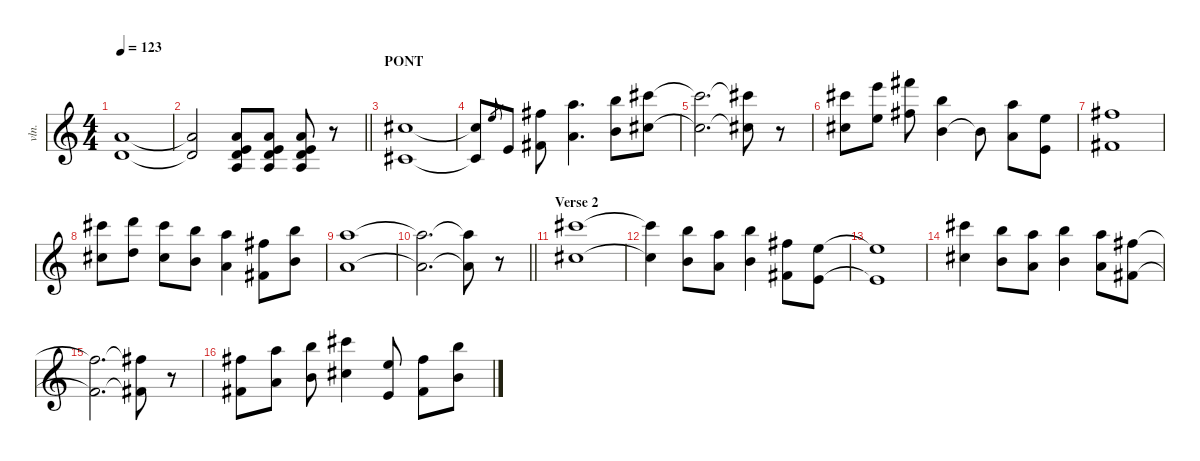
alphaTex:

\defaultSystemsLayout 4
\hideDynamics
\bracketExtendMode nobrackets
\otherSystemsTrackNameOrientation horizontal
\track ("Synth" "vln.") {instrument stringensemble1}
\staff {score}
\tuning (E4 B3 G3 D3 A2 E2)
\ts (4 4)
\tempo 123
\clef g2
\ks c
(14.3 12.4).1{dy f beam Up} |
\barLineRight lightlight
(14.3{t} 12.4{t}).2{beam Up} (5.1 5.2 7.3 7.4).8{beam Up} (5.1 5.2 7.3 7.4).8{beam Up} (5.1 5.2 7.3 7.4).8{beam Up} r.8{beam Up} |
\section ("" "PONT")
(9.1{acc #} 6.3{acc #}).1{beam Up} |
(9.1{t acc #} 6.3{t acc #}).8{beam Up} 12.1.8{gr dy pp beam Up} 0.1.8{dy f beam Up} (14.1{acc #} 16.4{acc #}).8{beam Down} (17.1 14.3).4{d beam Down} (19.1 16.3).8{beam Down} (21.1{acc #} 18.3{acc #}).8{beam Down} |
(21.1{t acc #} 18.3{t acc #}).2{d beam Down} (21.1{t acc #} 18.3{t acc #}).8{beam Down} r.8{beam Down} |
(21.1{acc #} 18.3{acc #}).8{beam Down} (24.1 17.2).8{beam Down} (26.1{acc #} 23.3{acc #}).8{beam Down} (24.2 21.4).4{beam Down} 21.4{t}.8{beam Down} (22.2 24.5).8{beam Down} (21.3 19.5).8{beam Down} |
(19.2{acc #} 21.5{acc #}).1{beam Down} |
(21.1{acc #} 23.4{acc #}).8{beam Down} (22.1 19.3).8{beam Down} (21.1{acc #} 23.4{acc #}).8{beam Down} (19.1 21.4).8{beam Down} (17.1 19.4).4{beam Down} (19.2{acc #} 16.4{acc #}).8{beam Down} (19.1 21.4).8{beam Down} |
(17.1 19.4).1{beam Down} |
\barLineRight lightlight
(17.1{t} 19.4{t}).2{d beam Down} (17.1{t} 19.4{t}).8{beam Down} r.8{beam Down} |
\section ("" "Verse 2")
(21.1{acc #} 23.4{acc #}).1{beam Down} |
(21.1{t acc #} 23.4{t acc #}).4{beam Down} (19.1 21.4).8{beam Down} (17.1 19.4).8{beam Down} (19.1 21.4).4{beam Down} (19.2{acc #} 21.5{acc #}).8{beam Down} (21.3 19.5).8{beam Down} |
(21.3{t} 19.5{t}).1{beam Up} |
(21.1{acc #} 23.4{acc #}).4{beam Down} (19.1 21.4).8{beam Down} (17.1 19.4).8{beam Down} (19.1 21.4).4{beam Down} (17.1 19.4).8{beam Down} (19.2{acc #} 21.5{acc #}).8{beam Down} |
(19.2{t acc #} 21.5{t acc #}).2{d beam Down} (19.2{t acc #} 21.5{t acc #}).8{beam Down} r.8{beam Down} |
(14.1{acc #} 16.4{acc #}).8{beam Down} (17.1 14.3).8{beam Down} (19.1 16.3).8{beam Down} (21.1{acc #} 18.3{acc #}).4{beam Down} (17.2 19.5).8{beam Up} (19.2{acc #} 21.5{acc #}).8{beam Down} (19.1 21.4).8{beam Down}
